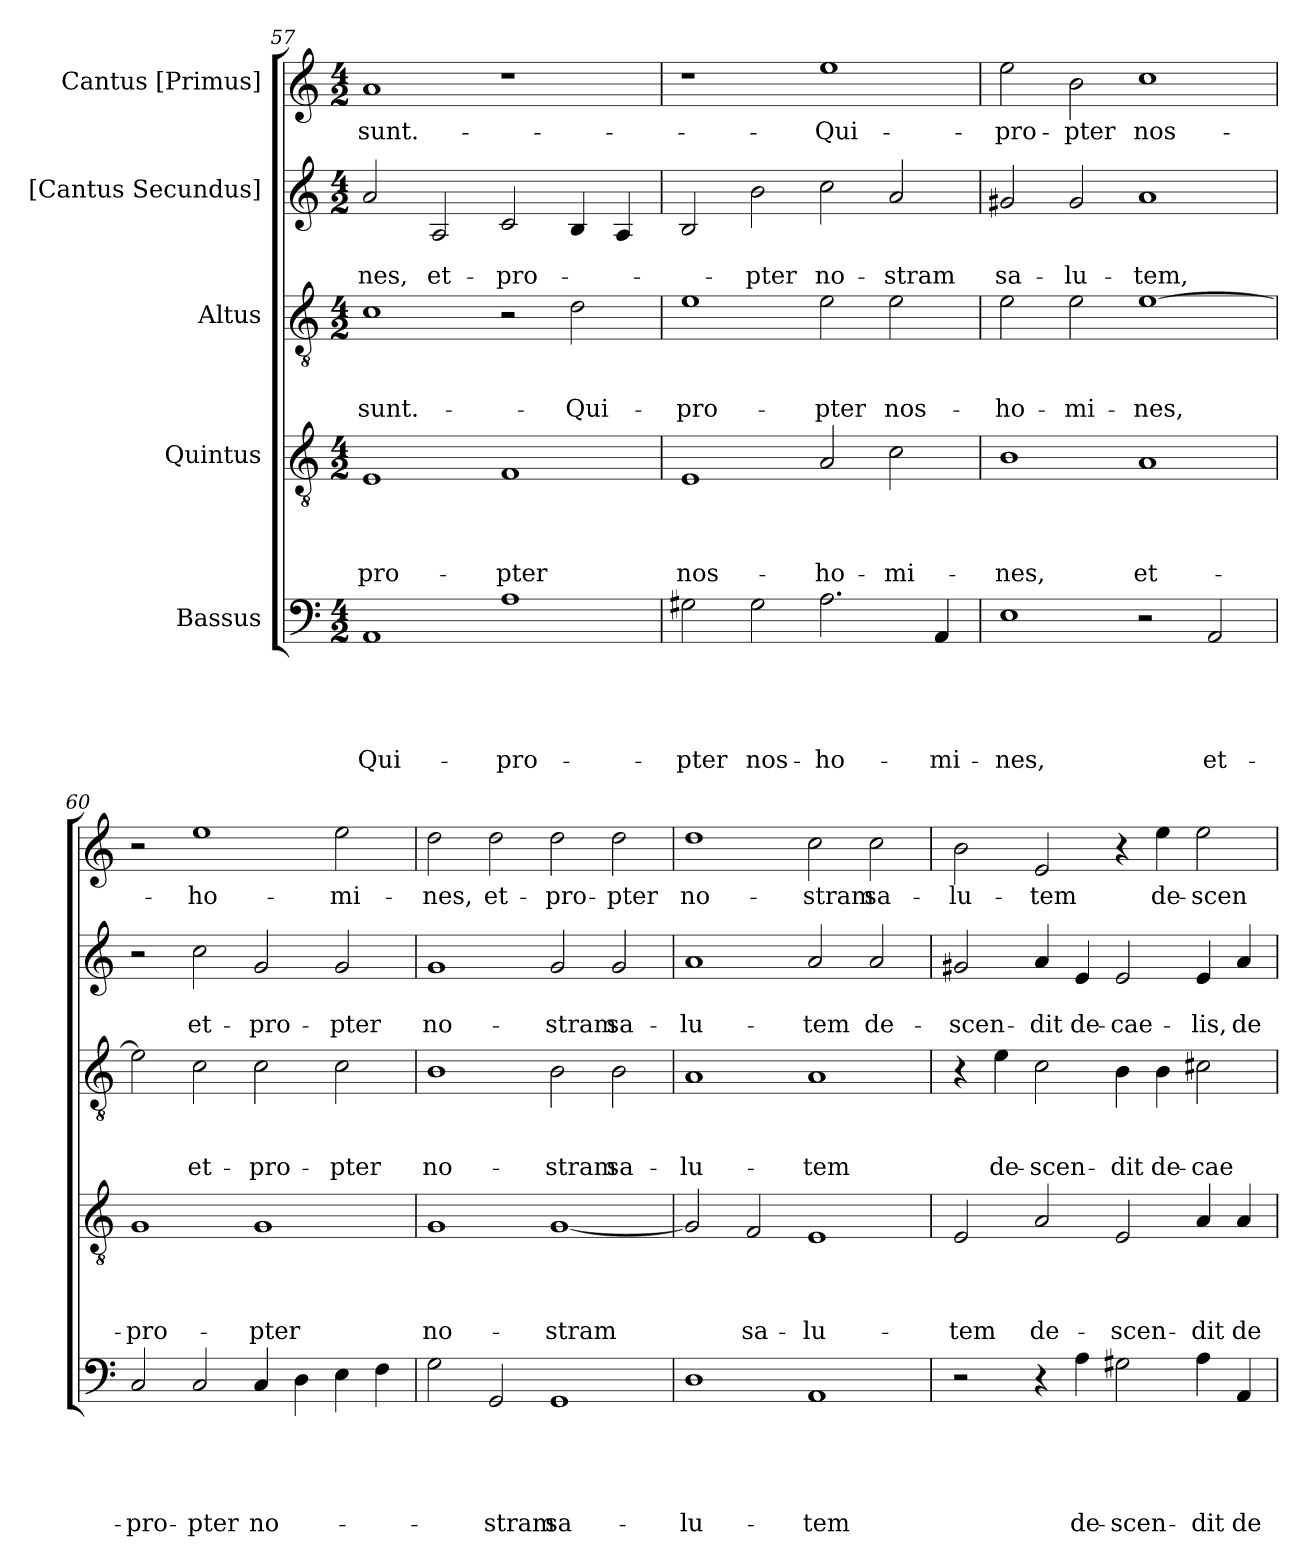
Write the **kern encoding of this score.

**kern	**text	**text	**text	**text	**text	**kern	**text	**text	**text	**text	**kern	**text	**text	**text	**kern	**text	**text	**kern	**text
*part5	*part5	*part5	*part5	*part5	*part5	*part4	*part4	*part4	*part4	*part4	*part3	*part3	*part3	*part3	*part2	*part2	*part2	*part1	*part1
*staff5	*staff5	*staff5	*staff5	*staff5	*staff5	*staff4	*staff4	*staff4	*staff4	*staff4	*staff3	*staff3	*staff3	*staff3	*staff2	*staff2	*staff2	*staff1	*staff1
*I"Bassus	*	*	*	*	*	*I"Quintus	*	*	*	*	*I"Altus	*	*	*	*I"[Cantus Secundus]	*	*	*I"Cantus [Primus]	*
*clefF4	*	*	*	*	*	*clefGv2	*	*	*	*	*clefGv2	*	*	*	*clefG2	*	*	*clefG2	*
*k[]	*	*	*	*	*	*k[]	*	*	*	*	*k[]	*	*	*	*k[]	*	*	*k[]	*
*M4/2	*	*	*	*	*	*M4/2	*	*	*	*	*M4/2	*	*	*	*M4/2	*	*	*M4/2	*
=57	=57	=57	=57	=57	=57	=57	=57	=57	=57	=57	=57	=57	=57	=57	=57	=57	=57	=57	=57
1AA/	.	.	.	.	Qui-	1E/	.	.	.	pro-	1c\	.	.	sunt.-	2a/	.	-nes,	1a/	sunt.-
.	.	.	.	.	.	.	.	.	.	.	.	.	.	.	2A/	.	et-	.	.
1A\	.	.	.	.	pro-	1F/	.	.	.	-pter	2r	.	.	.	2c/	.	pro-	1r	.
.	.	.	.	.	.	.	.	.	.	.	2d\	.	.	Qui-	4B/	.	.	.	.
.	.	.	.	.	.	.	.	.	.	.	.	.	.	.	4A/	.	.	.	.
=58	=58	=58	=58	=58	=58	=58	=58	=58	=58	=58	=58	=58	=58	=58	=58	=58	=58	=58	=58
2G#X\	.	.	.	.	-pter	1E/	.	.	.	nos-	1e\	.	.	pro-	2B/	.	.	1r	.
2G#\	.	.	.	.	nos-	.	.	.	.	.	.	.	.	.	2b\	.	-pter	.	.
2.A\	.	.	.	.	ho-	2A/	.	.	.	ho-	2e\	.	.	-pter	2cc\	.	no-	1ee\	Qui-
.	.	.	.	.	.	2c\	.	.	.	-mi-	2e\	.	.	nos-	2a/	.	-stram	.	.
4AA/	.	.	.	.	-mi-	.	.	.	.	.	.	.	.	.	.	.	.	.	.
=59	=59	=59	=59	=59	=59	=59	=59	=59	=59	=59	=59	=59	=59	=59	=59	=59	=59	=59	=59
1E\	.	.	.	.	-nes,	1B\	.	.	.	-nes,	2e\	.	.	ho-	2g#X/	.	sa-	2ee\	pro-
.	.	.	.	.	.	.	.	.	.	.	2e\	.	.	-mi-	2g#/	.	-lu-	2b\	-pter
2r	.	.	.	.	.	1A/	.	.	.	et-	[1e\	.	.	-nes,	1a/	.	-tem,	1cc\	nos-
2AA/	.	.	.	.	et-	.	.	.	.	.	.	.	.	.	.	.	.	.	.
=60	=60	=60	=60	=60	=60	=60	=60	=60	=60	=60	=60	=60	=60	=60	=60	=60	=60	=60	=60
2C/	.	.	.	.	pro-	1G/	.	.	.	pro-	2e\]	.	.	.	2r	.	.	2r	.
2C/	.	.	.	.	-pter	.	.	.	.	.	2c\	.	.	et-	2cc\	.	et-	1ee\	ho-
4C/	.	.	.	.	no-	1G/	.	.	.	-pter	2c\	.	.	pro-	2g/	.	pro-	.	.
4D\	.	.	.	.	.	.	.	.	.	.	.	.	.	.	.	.	.	.	.
4E\	.	.	.	.	.	.	.	.	.	.	2c\	.	.	-pter	2g/	.	-pter	2ee\	-mi-
4F\	.	.	.	.	.	.	.	.	.	.	.	.	.	.	.	.	.	.	.
=61	=61	=61	=61	=61	=61	=61	=61	=61	=61	=61	=61	=61	=61	=61	=61	=61	=61	=61	=61
2G\	.	.	.	.	.	1G/	.	.	.	no-	1B\	.	.	no-	1g/	.	no-	2dd\	-nes,
2GG/	.	.	.	.	-stram	.	.	.	.	.	.	.	.	.	.	.	.	2dd\	et-
1GG/	.	.	.	.	sa-	[1G/	.	.	.	-stram	2B\	.	.	-stram	2g/	.	-stram	2dd\	pro-
.	.	.	.	.	.	.	.	.	.	.	2B\	.	.	sa-	2g/	.	sa-	2dd\	-pter
=62	=62	=62	=62	=62	=62	=62	=62	=62	=62	=62	=62	=62	=62	=62	=62	=62	=62	=62	=62
1D\	.	.	.	.	-lu-	2G/]	.	.	.	.	1A/	.	.	-lu-	1a/	.	-lu-	1dd\	no-
.	.	.	.	.	.	2F/	.	.	.	sa-	.	.	.	.	.	.	.	.	.
1AA/	.	.	.	.	-tem	1E/	.	.	.	-lu-	1A/	.	.	-tem	2a/	.	-tem	2cc\	-stram
.	.	.	.	.	.	.	.	.	.	.	.	.	.	.	2a/	.	de-	2cc\	sa-
=63	=63	=63	=63	=63	=63	=63	=63	=63	=63	=63	=63	=63	=63	=63	=63	=63	=63	=63	=63
2r	.	.	.	.	.	2E/	.	.	.	-tem	4r	.	.	.	2g#X/	.	-scen-	2b\	-lu-
.	.	.	.	.	.	.	.	.	.	.	4e\	.	.	de-	.	.	.	.	.
4r	.	.	.	.	.	2A/	.	.	.	de-	2c\	.	.	-scen-	4a/	.	-dit	2e/	-tem
4A\	.	.	.	.	de-	.	.	.	.	.	.	.	.	.	4e/	.	de-	.	.
2G#X\	.	.	.	.	-scen-	2E/	.	.	.	-scen-	4B\	.	.	-dit	2e/	.	cae-	4r	.
.	.	.	.	.	.	.	.	.	.	.	4B\	.	.	de-	.	.	.	4ee\	de-
4A\	.	.	.	.	-dit	4A/	.	.	.	-dit	2c#X\	.	.	cae-	4e/	.	-lis,	2ee\	-scen-
4AA/	.	.	.	.	de-	4A/	.	.	.	de-	.	.	.	.	4a/	.	de-	.	.
=	=	=	=	=	=	=	=	=	=	=	=	=	=	=	=	=	=	=	=
*-	*-	*-	*-	*-	*-	*-	*-	*-	*-	*-	*-	*-	*-	*-	*-	*-	*-	*-	*-
